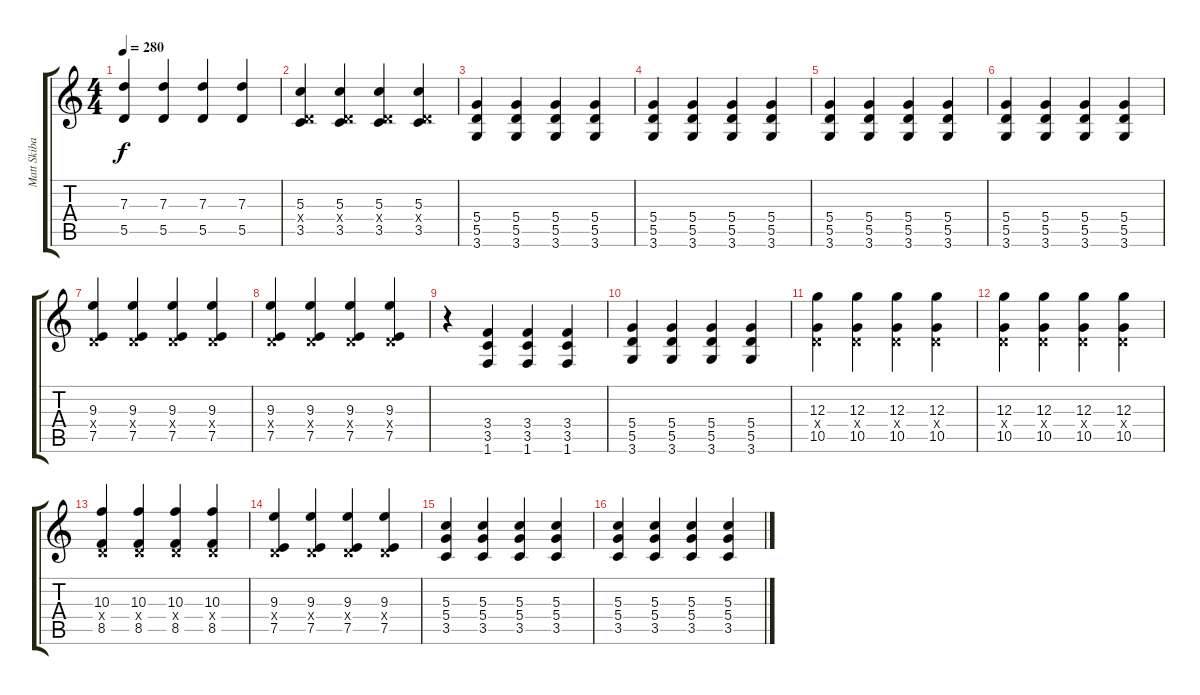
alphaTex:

\track ("Matt Skiba - Guitar" "Matt Skiba") {instrument distortionguitar}
\staff {score tabs}
\tuning (E4 B3 G3 D3 A2 E2) {hide}
\ts (4 4)
\tempo 280
\clef g2
\ks c
(7.3 5.5).4{dy f} (7.3 5.5).4 (7.3 5.5).4 (7.3 5.5).4 |
(5.3 0.4{x} 3.5).4 (5.3 0.4{x} 3.5).4 (5.3 0.4{x} 3.5).4 (5.3 0.4{x} 3.5).4 |
(5.4 5.5 3.6).4 (5.4 5.5 3.6).4 (5.4 5.5 3.6).4 (5.4 5.5 3.6).4 |
(5.4 5.5 3.6).4 (5.4 5.5 3.6).4 (5.4 5.5 3.6).4 (5.4 5.5 3.6).4 |
(5.4 5.5 3.6).4 (5.4 5.5 3.6).4 (5.4 5.5 3.6).4 (5.4 5.5 3.6).4 |
(5.4 5.5 3.6).4 (5.4 5.5 3.6).4 (5.4 5.5 3.6).4 (5.4 5.5 3.6).4 |
(9.3 0.4{x} 7.5).4 (9.3 0.4{x} 7.5).4 (9.3 0.4{x} 7.5).4 (9.3 0.4{x} 7.5).4 |
(9.3 0.4{x} 7.5).4 (9.3 0.4{x} 7.5).4 (9.3 0.4{x} 7.5).4 (9.3 0.4{x} 7.5).4 |
r.4 (3.4 3.5 1.6).4 (3.4 3.5 1.6).4 (3.4 3.5 1.6).4 |
(5.4 5.5 3.6).4 (5.4 5.5 3.6).4 (5.4 5.5 3.6).4 (5.4 5.5 3.6).4 |
(12.3 0.4{x} 10.5).4 (12.3 0.4{x} 10.5).4 (12.3 0.4{x} 10.5).4 (12.3 0.4{x} 10.5).4 |
(12.3 0.4{x} 10.5).4 (12.3 0.4{x} 10.5).4 (12.3 0.4{x} 10.5).4 (12.3 0.4{x} 10.5).4 |
(10.3 0.4{x} 8.5).4 (10.3 0.4{x} 8.5).4 (10.3 0.4{x} 8.5).4 (10.3 0.4{x} 8.5).4 |
(9.3 0.4{x} 7.5).4 (9.3 0.4{x} 7.5).4 (9.3 0.4{x} 7.5).4 (9.3 0.4{x} 7.5).4 |
(5.3 5.4 3.5).4 (5.3 5.4 3.5).4 (5.3 5.4 3.5).4 (5.3 5.4 3.5).4 |
(5.3 5.4 3.5).4 (5.3 5.4 3.5).4 (5.3 5.4 3.5).4 (5.3 5.4 3.5).4
